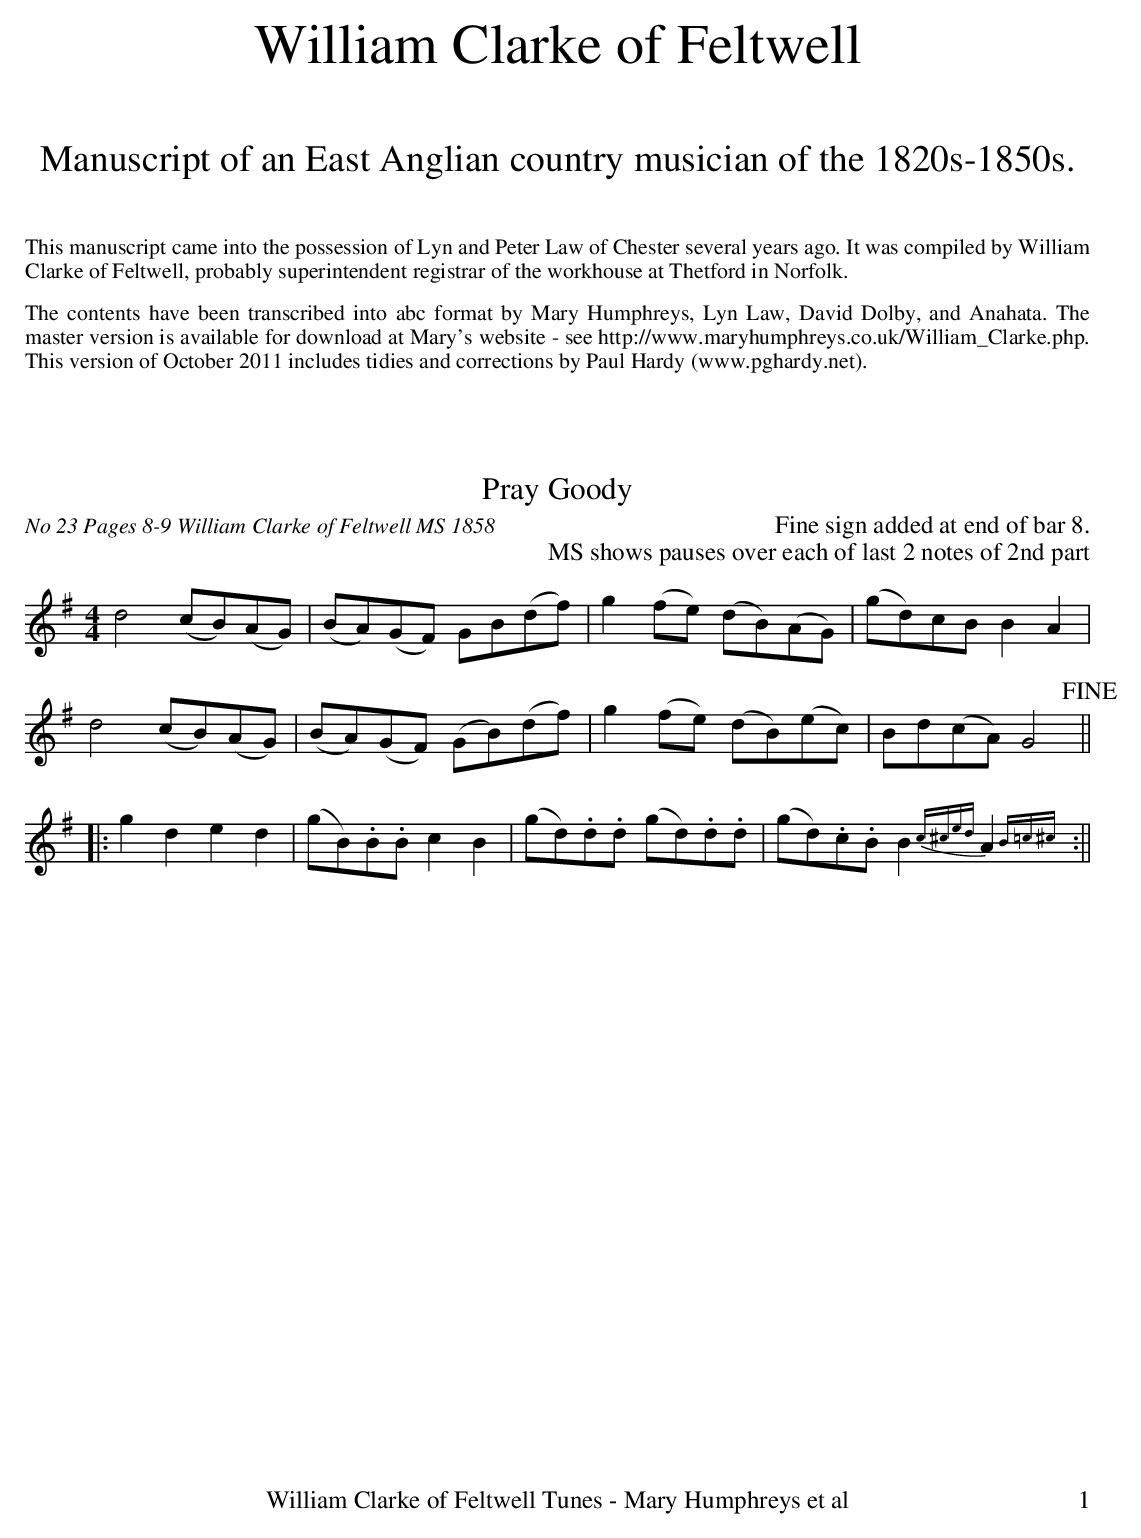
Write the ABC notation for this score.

X:1
T:Pray Goody
O:No 23 Pages 8-9 William Clarke of Feltwell MS 1858
M:4/4
L:1/8
K:G
d4(cB)(AG)|(BA)(GF) GB(df)|g2(fe) (dB)(AG)|(gd)cB B2A2|
d4(cB)(AG)|(BA)(GF) (GB)(df)|g2(fe) (dB)(ec)|Bd(cA)G4!fine!||
|:g2d2e2d2|(gB).B.B c2B2|(gd).d.d (gd).d.d|(gd).c.B B2{c^ced}A2{B=c^c}:||
